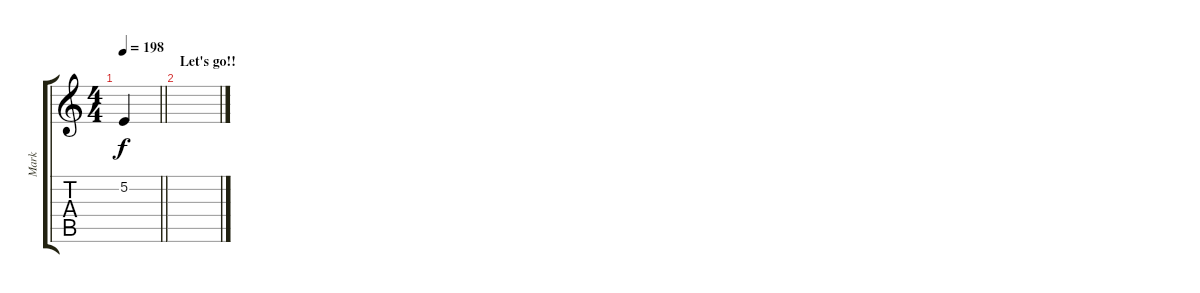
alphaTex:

\track ("Mark" "Mark") {instrument altosax}
\staff {score tabs}
\tuning (E4 B3 G3 D3 A2 E2) {hide}
\ts (4 4)
\tempo 198
\clef g2
\barLineRight lightlight
\ks c
5.2{t}.4{dy f} |
\section ("" "Let's go!!")
